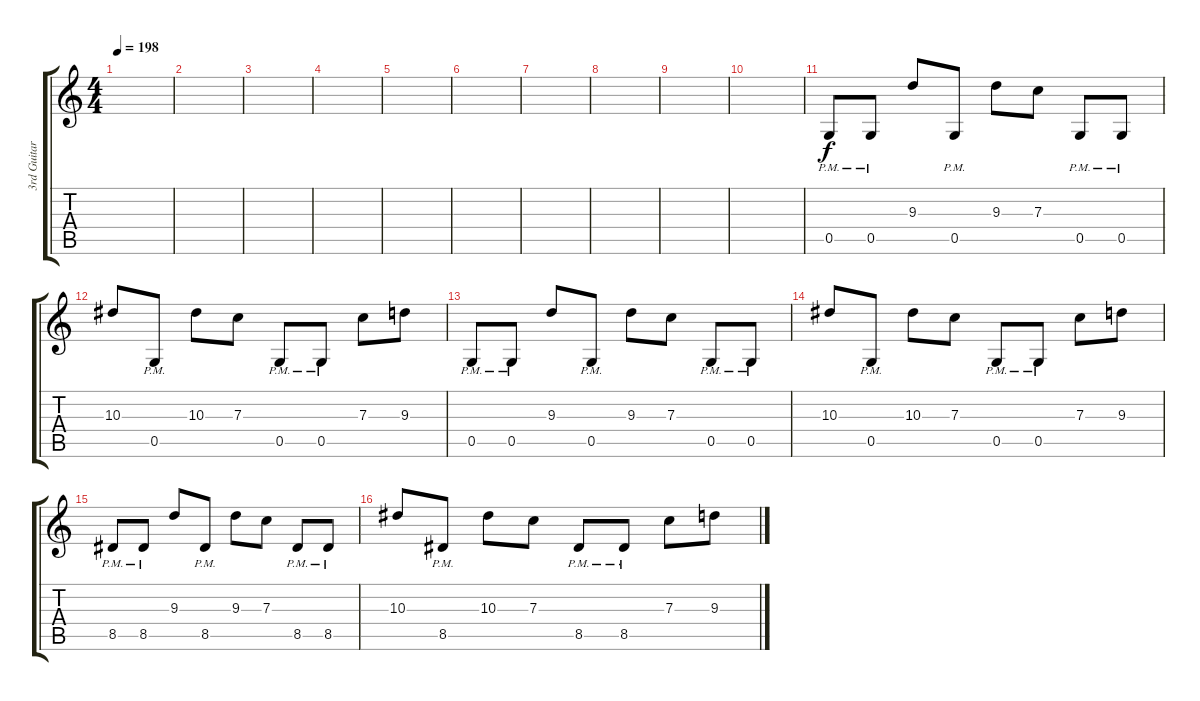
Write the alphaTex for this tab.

\track ("3rd Guitar" "3rd Guitar") {instrument overdrivenguitar}
\staff {score tabs}
\tuning (D4 A3 F3 C3 G2 C2) {hide}
\ts (4 4)
\tempo 198
\clef g2
\ks c
|
|
|
|
|
|
|
|
|
|
0.5{pm}.8 0.5{pm}.8 9.3.8 0.5{pm}.8 9.3.8 7.3.8 0.5{pm}.8 0.5{pm}.8 |
10.3.8 0.5{pm}.8 10.3.8 7.3.8 0.5{pm}.8 0.5{pm}.8 7.3.8 9.3.8 |
0.5{pm}.8 0.5{pm}.8 9.3.8 0.5{pm}.8 9.3.8 7.3.8 0.5{pm}.8 0.5{pm}.8 |
10.3.8 0.5{pm}.8 10.3.8 7.3.8 0.5{pm}.8 0.5{pm}.8 7.3.8 9.3.8 |
8.5{pm}.8 8.5{pm}.8 9.3.8 8.5{pm}.8 9.3.8 7.3.8 8.5{pm}.8 8.5{pm}.8 |
10.3.8 8.5{pm}.8 10.3.8 7.3.8 8.5{pm}.8 8.5{pm}.8 7.3.8 9.3.8
